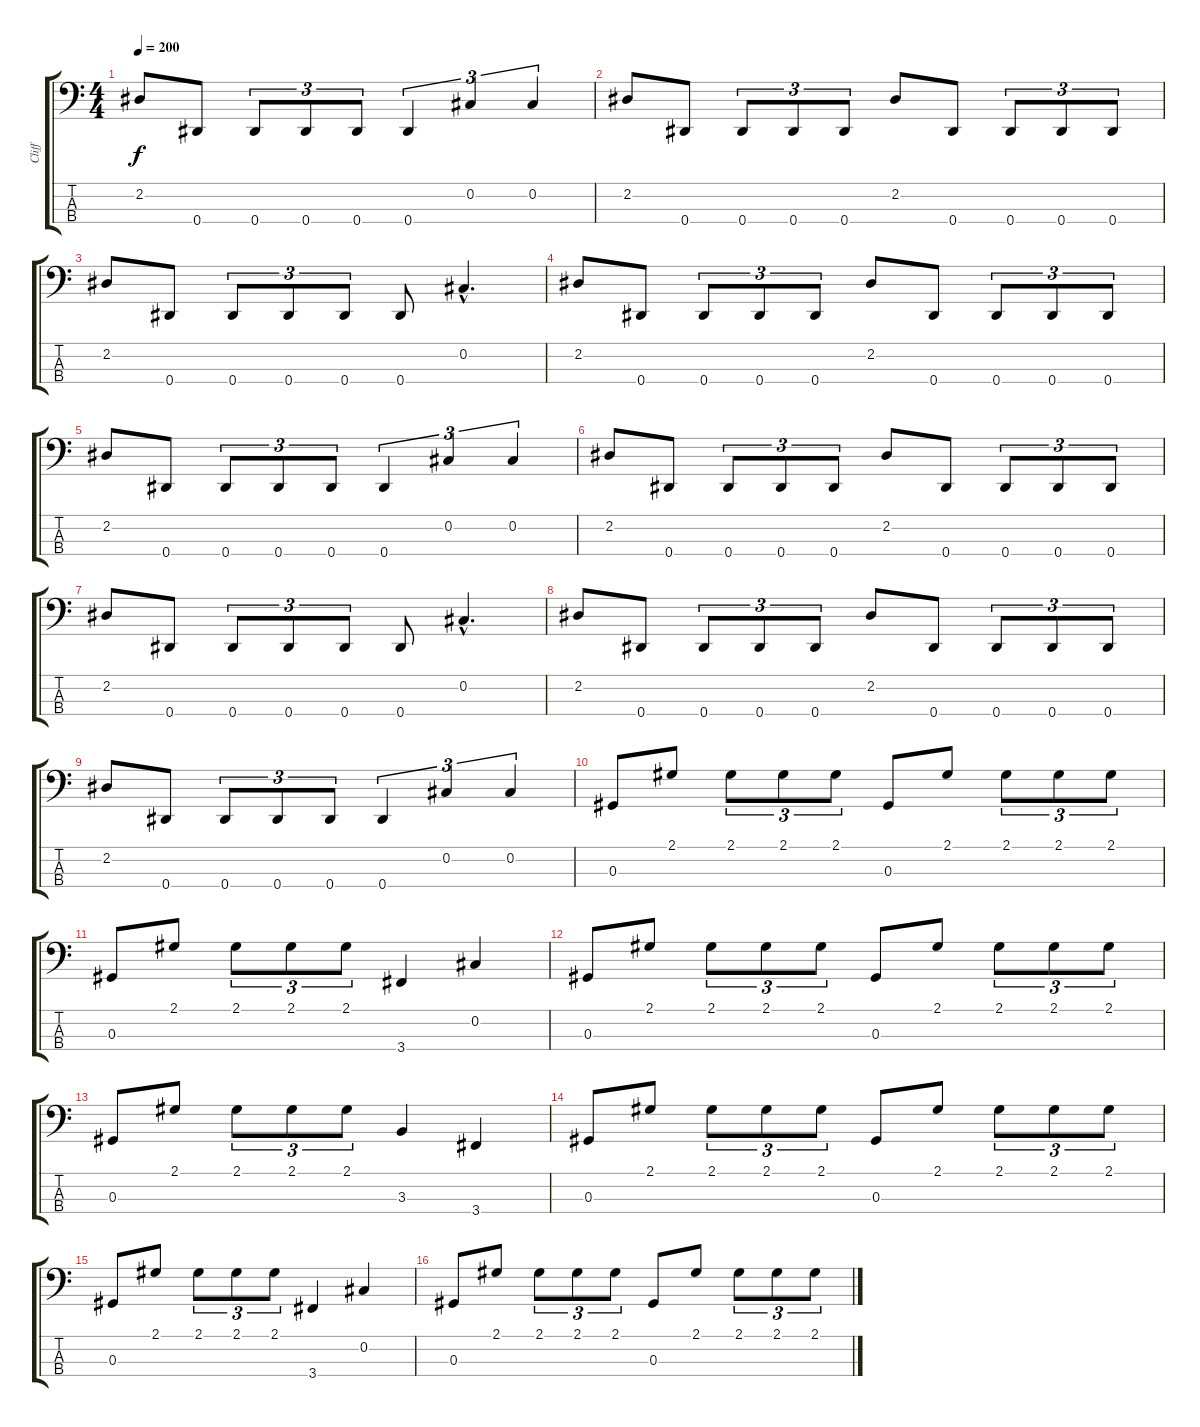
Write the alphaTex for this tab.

\track ("Cliff" "Cliff") {instrument electricbasspick}
\staff {score tabs}
\tuning (Gb2 Db2 Ab1 Eb1) {hide}
\ts (4 4)
\tempo 200
\clef f4
\ks c
2.2.8{dy f} 0.4.8 0.4.8{tu (3 2)} 0.4.8{tu (3 2)} 0.4.8{tu (3 2)} 0.4.4{tu (3 2)} 0.2.4{tu (3 2)} 0.2.4{tu (3 2)} |
2.2.8 0.4.8 0.4.8{tu (3 2)} 0.4.8{tu (3 2)} 0.4.8{tu (3 2)} 2.2.8 0.4.8 0.4.8{tu (3 2)} 0.4.8{tu (3 2)} 0.4.8{tu (3 2)} |
2.2.8 0.4.8 0.4.8{tu (3 2)} 0.4.8{tu (3 2)} 0.4.8{tu (3 2)} 0.4.8 0.2{hac}.4{d} |
2.2.8 0.4.8 0.4.8{tu (3 2)} 0.4.8{tu (3 2)} 0.4.8{tu (3 2)} 2.2.8 0.4.8 0.4.8{tu (3 2)} 0.4.8{tu (3 2)} 0.4.8{tu (3 2)} |
2.2.8 0.4.8 0.4.8{tu (3 2)} 0.4.8{tu (3 2)} 0.4.8{tu (3 2)} 0.4.4{tu (3 2)} 0.2.4{tu (3 2)} 0.2.4{tu (3 2)} |
2.2.8 0.4.8 0.4.8{tu (3 2)} 0.4.8{tu (3 2)} 0.4.8{tu (3 2)} 2.2.8 0.4.8 0.4.8{tu (3 2)} 0.4.8{tu (3 2)} 0.4.8{tu (3 2)} |
2.2.8 0.4.8 0.4.8{tu (3 2)} 0.4.8{tu (3 2)} 0.4.8{tu (3 2)} 0.4.8 0.2{hac}.4{d} |
2.2.8 0.4.8 0.4.8{tu (3 2)} 0.4.8{tu (3 2)} 0.4.8{tu (3 2)} 2.2.8 0.4.8 0.4.8{tu (3 2)} 0.4.8{tu (3 2)} 0.4.8{tu (3 2)} |
2.2.8 0.4.8 0.4.8{tu (3 2)} 0.4.8{tu (3 2)} 0.4.8{tu (3 2)} 0.4.4{tu (3 2)} 0.2.4{tu (3 2)} 0.2.4{tu (3 2)} |
0.3.8 2.1.8 2.1.8{tu (3 2)} 2.1.8{tu (3 2)} 2.1.8{tu (3 2)} 0.3.8 2.1.8 2.1.8{tu (3 2)} 2.1.8{tu (3 2)} 2.1.8{tu (3 2)} |
0.3.8 2.1.8 2.1.8{tu (3 2)} 2.1.8{tu (3 2)} 2.1.8{tu (3 2)} 3.4.4 0.2.4 |
0.3.8 2.1.8 2.1.8{tu (3 2)} 2.1.8{tu (3 2)} 2.1.8{tu (3 2)} 0.3.8 2.1.8 2.1.8{tu (3 2)} 2.1.8{tu (3 2)} 2.1.8{tu (3 2)} |
0.3.8 2.1.8 2.1.8{tu (3 2)} 2.1.8{tu (3 2)} 2.1.8{tu (3 2)} 3.3.4 3.4.4 |
0.3.8 2.1.8 2.1.8{tu (3 2)} 2.1.8{tu (3 2)} 2.1.8{tu (3 2)} 0.3.8 2.1.8 2.1.8{tu (3 2)} 2.1.8{tu (3 2)} 2.1.8{tu (3 2)} |
0.3.8 2.1.8 2.1.8{tu (3 2)} 2.1.8{tu (3 2)} 2.1.8{tu (3 2)} 3.4.4 0.2.4 |
0.3.8 2.1.8 2.1.8{tu (3 2)} 2.1.8{tu (3 2)} 2.1.8{tu (3 2)} 0.3.8 2.1.8 2.1.8{tu (3 2)} 2.1.8{tu (3 2)} 2.1.8{tu (3 2)}
